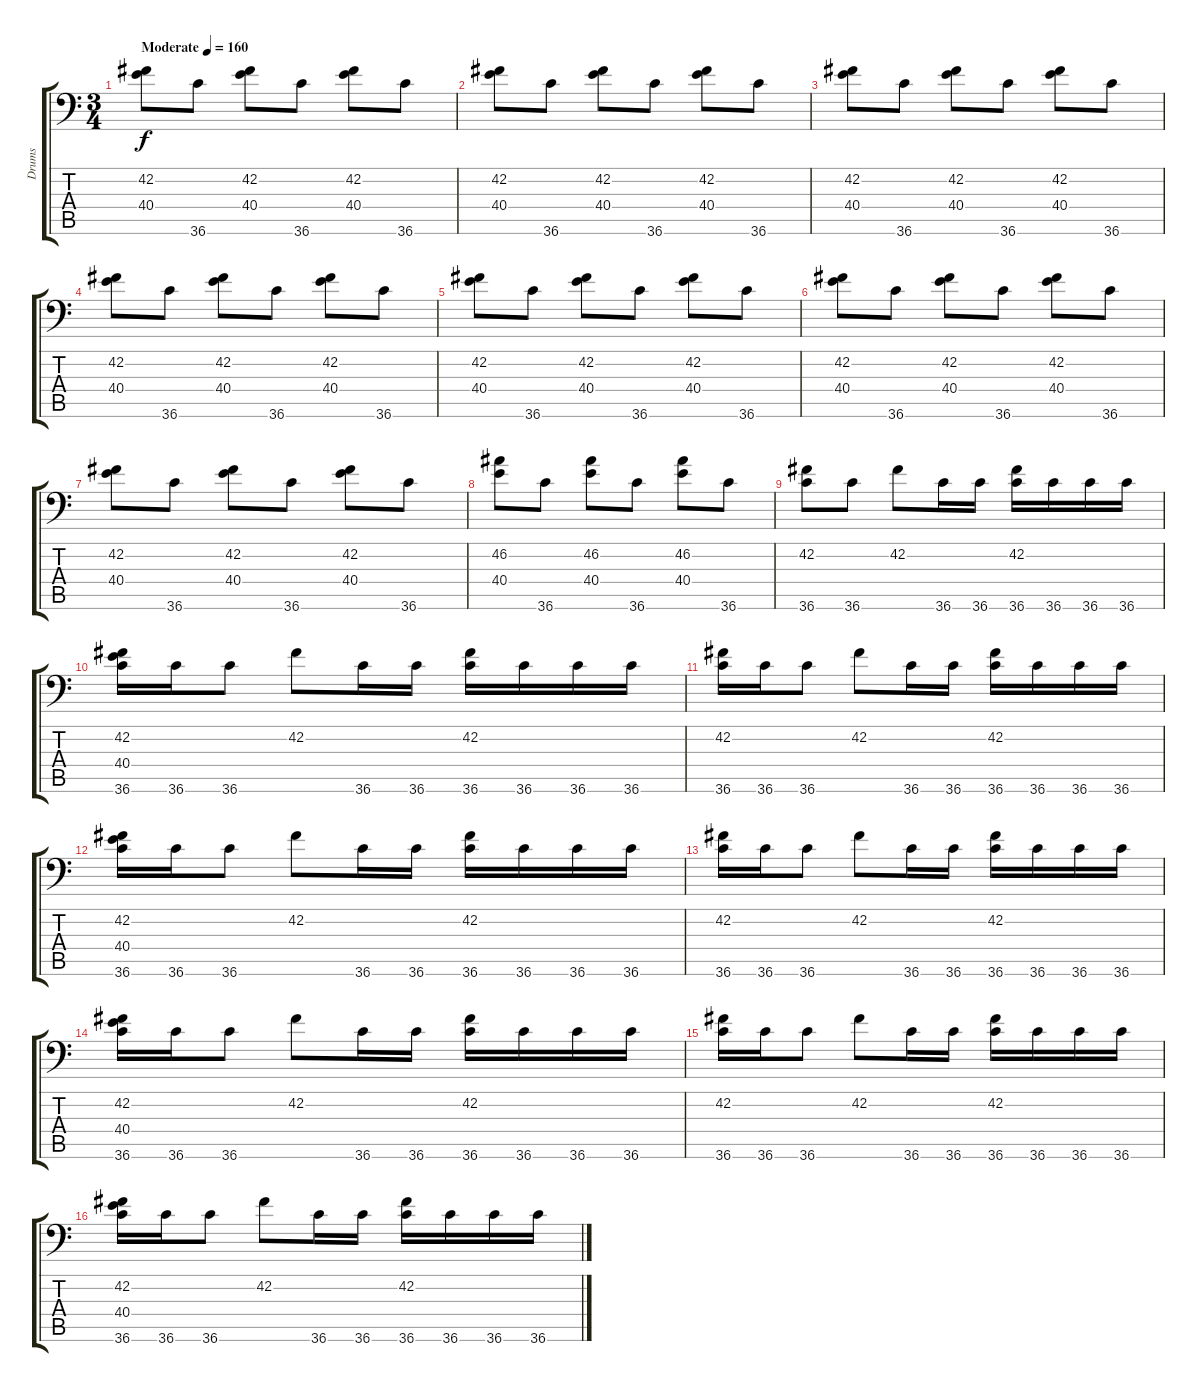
\track ("Drums" "Drums") {instrument acousticgrandpiano}
\staff {score tabs}
\tuning (C-1 C-1 C-1 C-1 C-1 C-1) {hide}
\ts (3 4)
\tempo (160 "Moderate")
\clef f4
\ks c
(42.2 40.4).8{dy f instrument acousticgrandpiano} 36.6.8 (42.2 40.4).8 36.6.8 (42.2 40.4).8 36.6.8 |
(42.2 40.4).8 36.6.8 (42.2 40.4).8 36.6.8 (42.2 40.4).8 36.6.8 |
(42.2 40.4).8 36.6.8 (42.2 40.4).8 36.6.8 (42.2 40.4).8 36.6.8 |
(42.2 40.4).8 36.6.8 (42.2 40.4).8 36.6.8 (42.2 40.4).8 36.6.8 |
(42.2 40.4).8 36.6.8 (42.2 40.4).8 36.6.8 (42.2 40.4).8 36.6.8 |
(42.2 40.4).8 36.6.8 (42.2 40.4).8 36.6.8 (42.2 40.4).8 36.6.8 |
(42.2 40.4).8 36.6.8 (42.2 40.4).8 36.6.8 (42.2 40.4).8 36.6.8 |
(46.2 40.4).8 36.6.8 (46.2 40.4).8 36.6.8 (46.2 40.4).8 36.6.8 |
(42.2 36.6).8 36.6.8 42.2.8 36.6.16 36.6.16 (42.2 36.6).16 36.6.16 36.6.16 36.6.16 |
(42.2 40.4 36.6).16 36.6.16 36.6.8 42.2.8 36.6.16 36.6.16 (42.2 36.6).16 36.6.16 36.6.16 36.6.16 |
(42.2 36.6).16 36.6.16 36.6.8 42.2.8 36.6.16 36.6.16 (42.2 36.6).16 36.6.16 36.6.16 36.6.16 |
(42.2 40.4 36.6).16 36.6.16 36.6.8 42.2.8 36.6.16 36.6.16 (42.2 36.6).16 36.6.16 36.6.16 36.6.16 |
(42.2 36.6).16 36.6.16 36.6.8 42.2.8 36.6.16 36.6.16 (42.2 36.6).16 36.6.16 36.6.16 36.6.16 |
(42.2 40.4 36.6).16 36.6.16 36.6.8 42.2.8 36.6.16 36.6.16 (42.2 36.6).16 36.6.16 36.6.16 36.6.16 |
(42.2 36.6).16 36.6.16 36.6.8 42.2.8 36.6.16 36.6.16 (42.2 36.6).16 36.6.16 36.6.16 36.6.16 |
(42.2 40.4 36.6).16 36.6.16 36.6.8 42.2.8 36.6.16 36.6.16 (42.2 36.6).16 36.6.16 36.6.16 36.6.16
